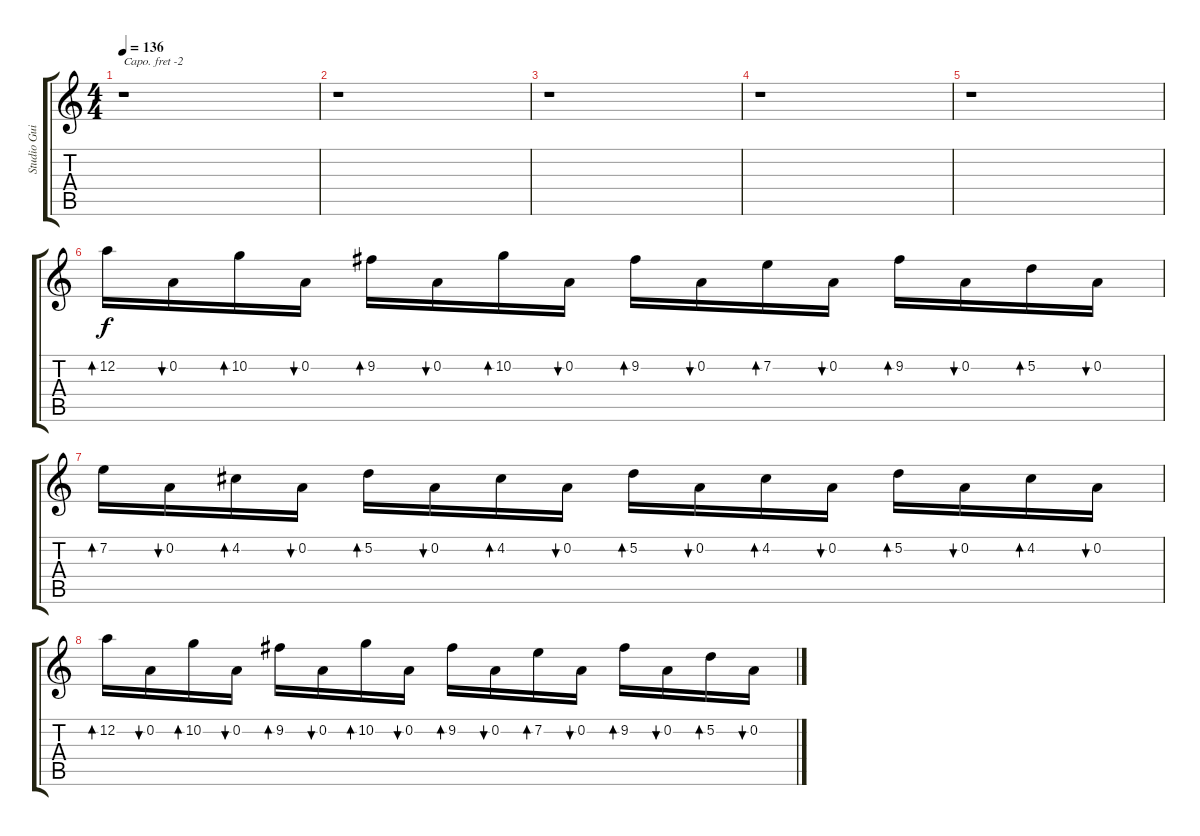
\track ("Studio Guitar" "Studio Gui") {instrument distortionguitar}
\staff {score tabs}
\capo -2
\tuning (E4 B3 G3 D3 A2 E2) {hide}
\ts (4 4)
\tempo 136
\clef g2
\ks c
r.1{dy f} |
r.1 |
r.1 |
r.1 |
r.1 |
12.2.16{bd 120} 0.2.16{bu 120} 10.2.16{bd 120} 0.2.16{bu 120} 9.2.16{bd 120} 0.2.16{bu 120} 10.2.16{bd 120} 0.2.16{bu 120} 9.2.16{bd 120} 0.2.16{bu 120} 7.2.16{bd 120} 0.2.16{bu 120} 9.2.16{bd 120} 0.2.16{bu 120} 5.2.16{bd 120} 0.2.16{bu 120} |
7.2.16{bd 120} 0.2.16{bu 120} 4.2.16{bd 120} 0.2.16{bu 120} 5.2.16{bd 120} 0.2.16{bu 120} 4.2.16{bd 120} 0.2.16{bu 120} 5.2.16{bd 120} 0.2.16{bu 120} 4.2.16{bd 120} 0.2.16{bu 120} 5.2.16{bd 120} 0.2.16{bu 120} 4.2.16{bd 120} 0.2.16{bu 120} |
12.2.16{bd 120} 0.2.16{bu 120} 10.2.16{bd 120} 0.2.16{bu 120} 9.2.16{bd 120} 0.2.16{bu 120} 10.2.16{bd 120} 0.2.16{bu 120} 9.2.16{bd 120} 0.2.16{bu 120} 7.2.16{bd 120} 0.2.16{bu 120} 9.2.16{bd 120} 0.2.16{bu 120} 5.2.16{bd 120} 0.2.16{bu 120}
